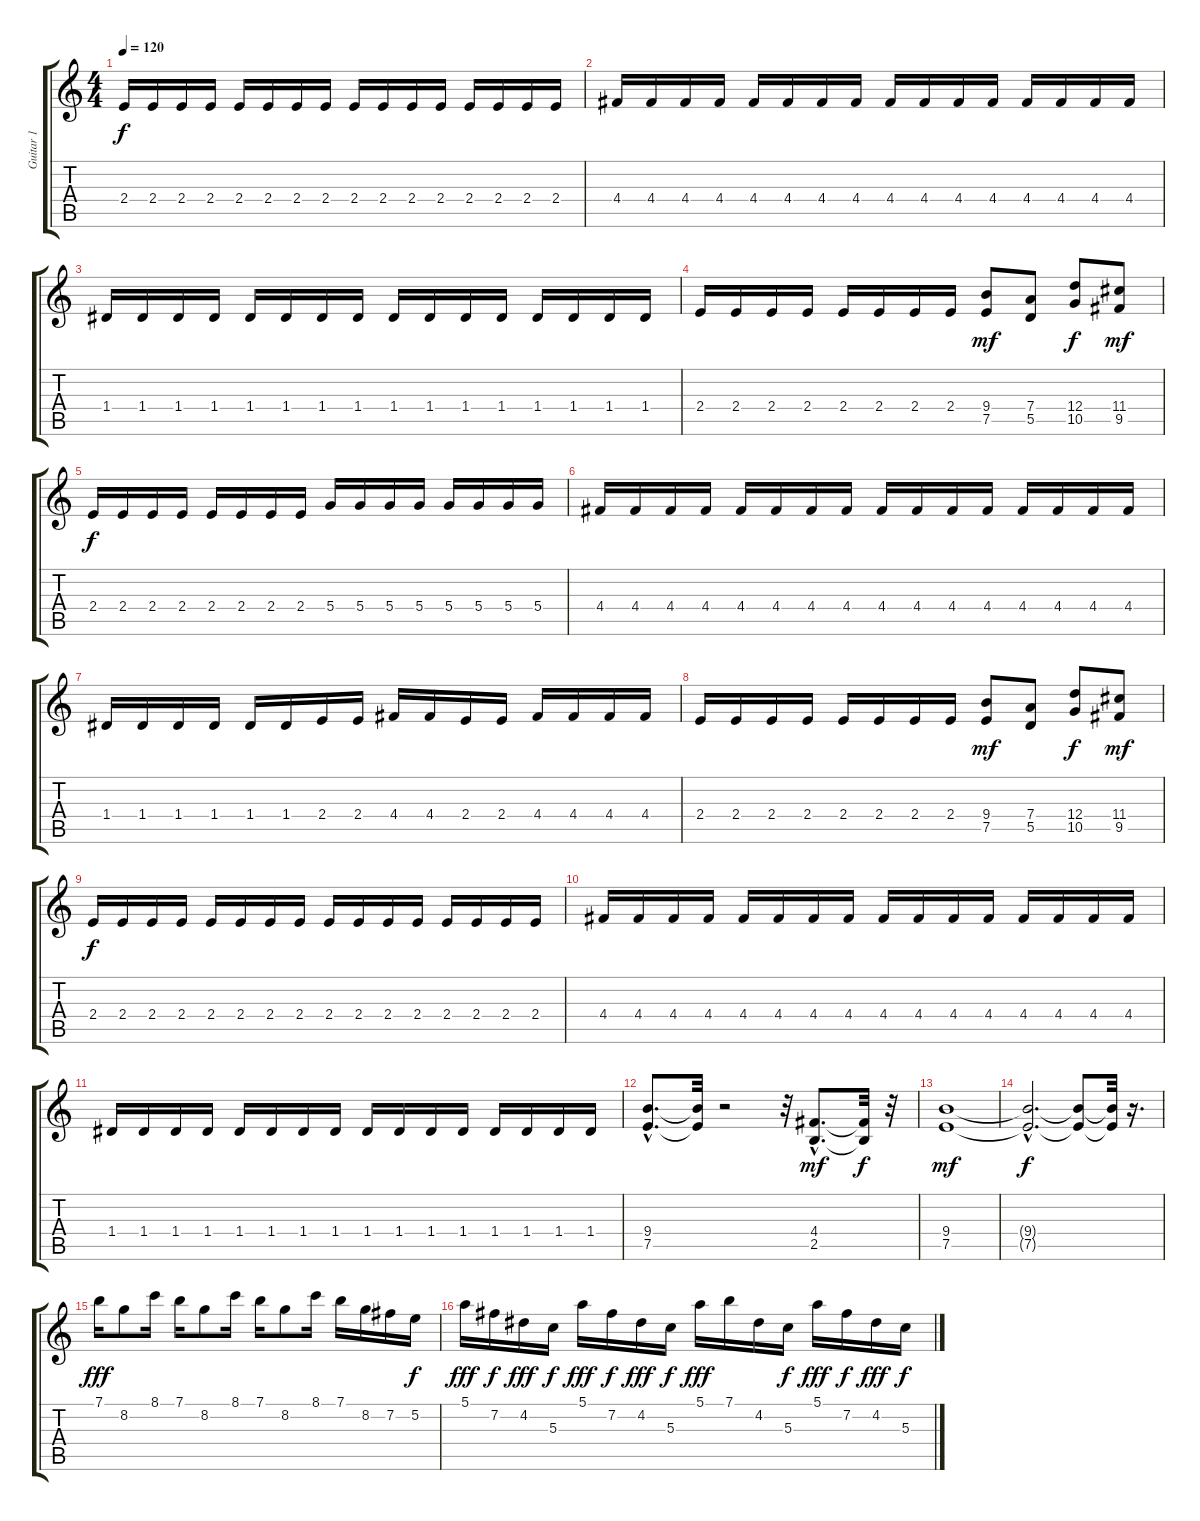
\track ("Guitar 1" "Guitar 1") {instrument distortionguitar}
\staff {score tabs}
\tuning (E4 B3 G3 D3 A2 E2) {hide}
\ts (4 4)
\tempo 120
\clef g2
\ks c
2.4.16{dy f} 2.4.16 2.4.16 2.4.16 2.4.16 2.4.16 2.4.16 2.4.16 2.4.16 2.4.16 2.4.16 2.4.16 2.4.16 2.4.16 2.4.16 2.4.16 |
4.4.16 4.4.16 4.4.16 4.4.16 4.4.16 4.4.16 4.4.16 4.4.16 4.4.16 4.4.16 4.4.16 4.4.16 4.4.16 4.4.16 4.4.16 4.4.16 |
1.4.16 1.4.16 1.4.16 1.4.16 1.4.16 1.4.16 1.4.16 1.4.16 1.4.16 1.4.16 1.4.16 1.4.16 1.4.16 1.4.16 1.4.16 1.4.16 |
2.4.16 2.4.16 2.4.16 2.4.16 2.4.16 2.4.16 2.4.16 2.4.16 (9.4 7.5).8{dy mf} (7.4 5.5).8 (12.4 10.5).8{dy f} (11.4 9.5).8{dy mf} |
2.4.16{dy f} 2.4.16 2.4.16 2.4.16 2.4.16 2.4.16 2.4.16 2.4.16 5.4.16 5.4.16 5.4.16 5.4.16 5.4.16 5.4.16 5.4.16 5.4.16 |
4.4.16 4.4.16 4.4.16 4.4.16 4.4.16 4.4.16 4.4.16 4.4.16 4.4.16 4.4.16 4.4.16 4.4.16 4.4.16 4.4.16 4.4.16 4.4.16 |
1.4.16 1.4.16 1.4.16 1.4.16 1.4.16 1.4.16 2.4.16 2.4.16 4.4.16 4.4.16 2.4.16 2.4.16 4.4.16 4.4.16 4.4.16 4.4.16 |
2.4.16 2.4.16 2.4.16 2.4.16 2.4.16 2.4.16 2.4.16 2.4.16 (9.4 7.5).8{dy mf} (7.4 5.5).8 (12.4 10.5).8{dy f} (11.4 9.5).8{dy mf} |
2.4.16{dy f} 2.4.16 2.4.16 2.4.16 2.4.16 2.4.16 2.4.16 2.4.16 2.4.16 2.4.16 2.4.16 2.4.16 2.4.16 2.4.16 2.4.16 2.4.16 |
4.4.16 4.4.16 4.4.16 4.4.16 4.4.16 4.4.16 4.4.16 4.4.16 4.4.16 4.4.16 4.4.16 4.4.16 4.4.16 4.4.16 4.4.16 4.4.16 |
1.4.16 1.4.16 1.4.16 1.4.16 1.4.16 1.4.16 1.4.16 1.4.16 1.4.16 1.4.16 1.4.16 1.4.16 1.4.16 1.4.16 1.4.16 1.4.16 |
(9.4{hac} 7.5{hac}).8{d} (9.4{t} 7.5{t}).32 r.2 r.32 (4.4{hac} 2.5{hac}).8{d dy mf} (4.4{t} 2.5{t}).32{dy f} r.32 |
(9.4 7.5).1{dy mf} |
(9.4{hac t} 7.5{hac t}).2{d dy f} (9.4{t} 7.5{t}).8 (9.4{t} 7.5{t}).32 r.16{d} |
7.1.16{dy fff} 8.2.8 8.1.16 7.1.16 8.2.8 8.1.16 7.1.16 8.2.8 8.1.16 7.1.16 8.2.16 7.2.16 5.2.16{dy f} |
5.1.16{dy fff} 7.2.16{dy f} 4.2.16{dy fff} 5.3.16{dy f} 5.1.16{dy fff} 7.2.16{dy f} 4.2.16{dy fff} 5.3.16{dy f} 5.1.16{dy fff} 7.1.16 4.2.16 5.3.16{dy f} 5.1.16{dy fff} 7.2.16{dy f} 4.2.16{dy fff} 5.3.16{dy f}
